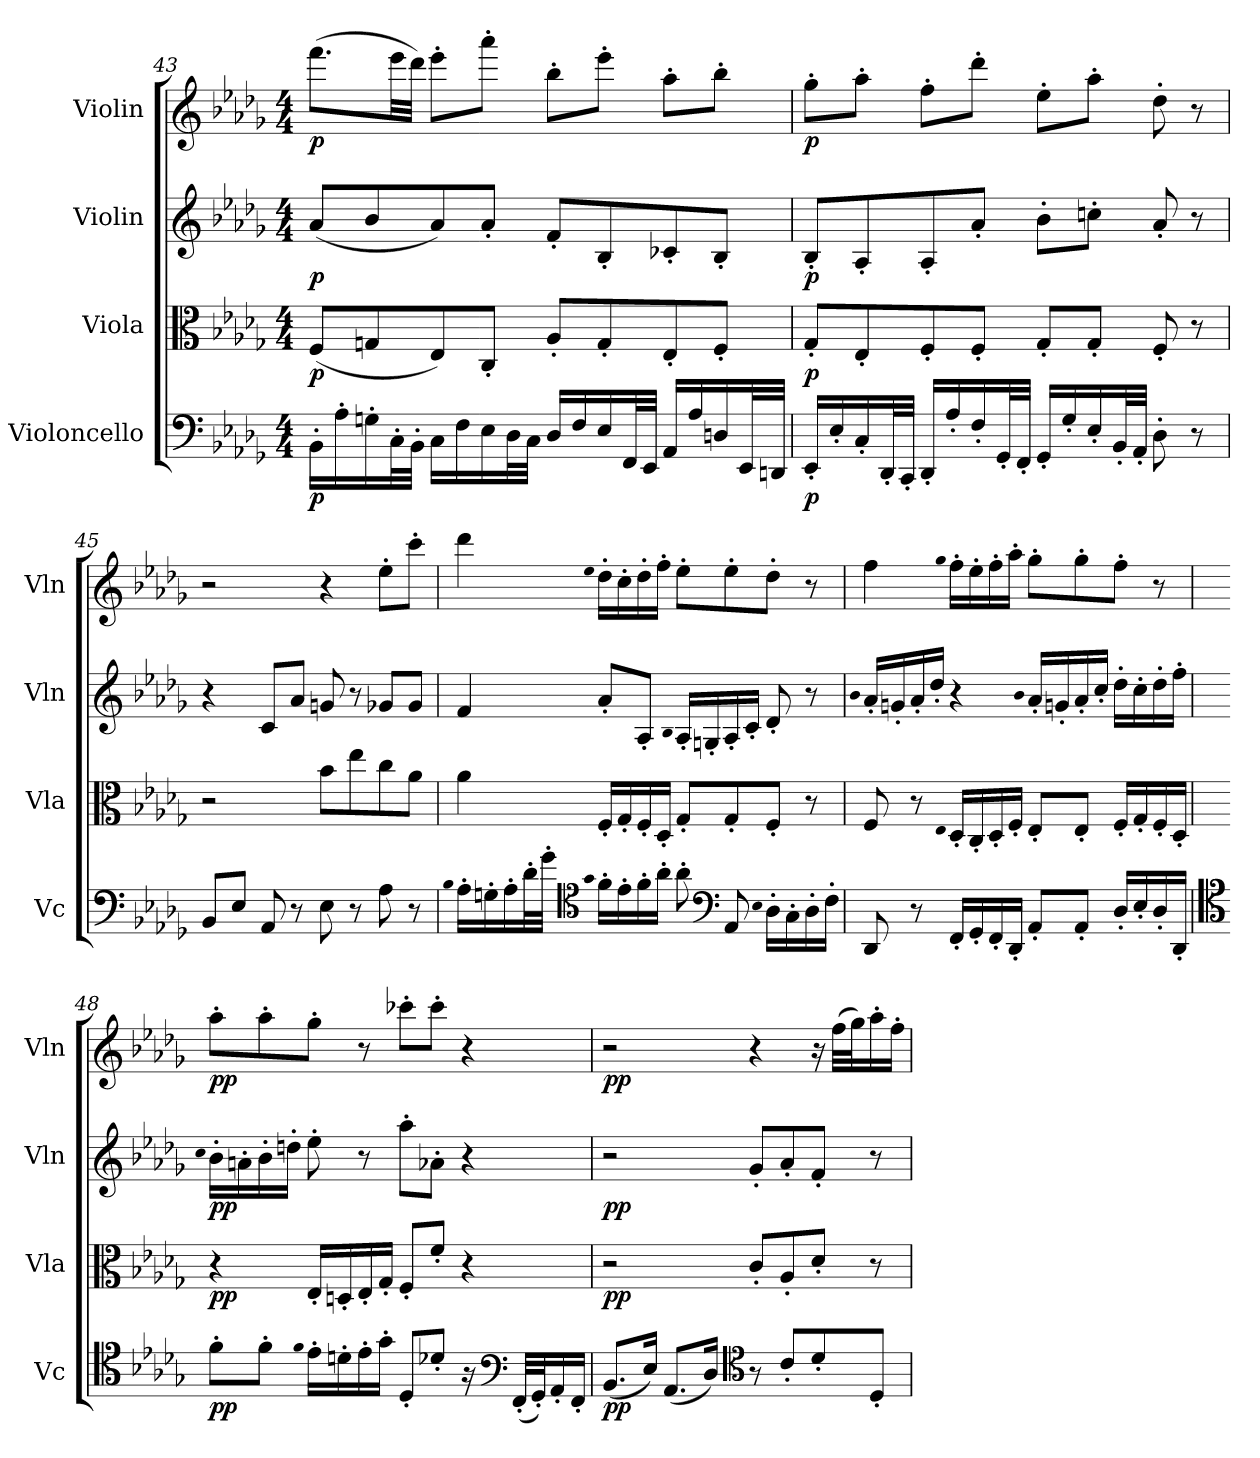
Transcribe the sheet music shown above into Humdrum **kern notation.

**kern	**dynam	**kern	**dynam	**kern	**dynam	**kern	**dynam
*part4	*part4	*part3	*part3	*part2	*part2	*part1	*part1
*staff4	*staff4	*staff3	*staff3	*staff2	*staff2	*staff1	*staff1
*I"Violoncello	*	*I"Viola	*	*I"Violin	*	*I"Violin	*
*I'Vc	*	*I'Vla	*	*I'Vln	*	*I'Vln	*
*clefF4	*	*clefC3	*	*clefG2	*	*clefG2	*
*k[b-e-a-d-g-]	*	*k[b-e-a-d-g-]	*	*k[b-e-a-d-g-]	*	*k[b-e-a-d-g-]	*
*M4/4	*	*M4/4	*	*M4/4	*	*M4/4	*
=43	=43	=43	=43	=43	=43	=43	=43
16BB-'\LL	p	(8F/L	p	(8a-/L	p	(8.fff\L	p
16A-'\	.	.	.	.	.	.	.
16Gn'\	.	8Gn/	.	8b-/	.	.	.
32C'\L	.	.	.	.	.	32eee-\LL	.
32BB-'\JJJ	.	.	.	.	.	32ddd-\JJJ)	.
16C\LL	.	8E-/)	.	8a-/)	.	8eee-'\L	.
16F\	.	.	.	.	.	.	.
16E-\	.	8C'/J	.	8a-'/J	.	8aaa-'\J	.
32D-\L	.	.	.	.	.	.	.
32C\JJJ	.	.	.	.	.	.	.
16D-/LL	.	8A-'/L	.	8f'/L	.	8bb-'\L	.
16F/	.	.	.	.	.	.	.
16E-/	.	8G'/	.	8B-'/	.	8eee-'\J	.
32FF/L	.	.	.	.	.	.	.
32EE-/JJJ	.	.	.	.	.	.	.
16AA-/LL	.	8E-'/	.	8c-X'/	.	8aa-'\L	.
16A-/	.	.	.	.	.	.	.
16Dn/	.	8F'/J	.	8B-'/J	.	8bb-'\J	.
32EE-/L	.	.	.	.	.	.	.
32DDn/JJJ	.	.	.	.	.	.	.
=44	=44	=44	=44	=44	=44	=44	=44
16EE-'/LL	p	8G-'/L	p	8B-'/L	p	8gg-'\L	p
16E-'/	.	.	.	.	.	.	.
16C'/	.	8E-'/	.	8A-'/	.	8aa-'\J	.
32DD-'/L	.	.	.	.	.	.	.
32CC'/JJJ	.	.	.	.	.	.	.
16DD-'/LL	.	8F'/	.	8A-'/	.	8ff'\L	.
16A-'/	.	.	.	.	.	.	.
16F'/	.	8F'/J	.	8a-'/J	.	8ddd-'\J	.
32GG-'/L	.	.	.	.	.	.	.
32FF'/JJJ	.	.	.	.	.	.	.
16GG-'/LL	.	8G-'/L	.	8b-'\L	.	8ee-'\L	.
16G-'/	.	.	.	.	.	.	.
16E-'/	.	8G-'/J	.	8ccn'\J	.	8aa-'\J	.
32BB-'/L	.	.	.	.	.	.	.
32AA-'/JJJ	.	.	.	.	.	.	.
8D-'\	.	8F'/	.	8a-'/	.	8dd-'\	.
8r	.	8r	.	8r	.	8r	.
=45	=45	=45	=45	=45	=45	=45	=45
8BB-/L	.	2r	.	4r	.	2r	.
8E-/J	.	.	.	.	.	.	.
8AA-/	.	.	.	8c/L	.	.	.
8r	.	.	.	8a-/J	.	.	.
8E-\	.	8b-\L	.	8gn/	.	4r	.
8r	.	8ee-\	.	8r	.	.	.
8A-\	.	8cc\	.	8g-X/L	.	8ee-'\L	.
8r	.	8a-\J	.	8g-/J	.	8ccc'\J	.
=46	=46	=46	=46	=46	=46	=46	=46
qB-	.	.	.	.	.	.	.
16A-'\LL	.	4a-\	.	4f/	.	4ddd-\	.
16Gn'\	.	.	.	.	.	.	.
16A-'\	.	.	.	.	.	.	.
32d-'\L	.	.	.	.	.	.	.
32g-'\JJJ	.	.	.	.	.	.	.
*clefC4	*	*	*	*	*	*	*
qg-	.	.	.	.	.	qee-	.
16f'\LL	.	16F'/LL	.	8a-'/L	.	16dd-'\LL	.
16e-'\	.	16G-'/	.	.	.	16cc'\	.
16f'\	.	16F'/	.	8A-'/J	.	16dd-'\	.
16a-'\JJ	.	16D-'/JJ	.	.	.	16ff'\JJ	.
.	.	.	.	qB-	.	.	.
8a-'\	.	8G-'/L	.	16A-'/LL	.	8ee-'\L	.
.	.	.	.	16Gn'/	.	.	.
*clefF4	*	*	*	*	*	*	*
8AA-/	.	8G-'/	.	16A-'/	.	8ee-'\	.
.	.	.	.	16c'/JJ	.	.	.
qE-	.	.	.	.	.	.	.
16D-'\LL	.	8F'/J	.	8d-'/	.	8dd-'\J	.
16C'\	.	.	.	.	.	.	.
16D-'\	.	8r	.	8r	.	8r	.
16F'\JJ	.	.	.	.	.	.	.
=47	=47	=47	=47	=47	=47	=47	=47
.	.	.	.	qb-	.	.	.
8DD-/	.	8F/	.	16a-'/LL	.	4ff\	.
.	.	.	.	16gn'/	.	.	.
8r	.	8r	.	16a-'/	.	.	.
.	.	.	.	16dd-'/JJ	.	.	.
.	.	qE-	.	.	.	qgg-	.
16FF'/LL	.	16D-'/LL	.	4r	.	16ff'\LL	.
16GG-'/	.	16C'/	.	.	.	16ee-'\	.
16FF'/	.	16D-'/	.	.	.	16ff'\	.
16DD-'/JJ	.	16F'/JJ	.	.	.	16aa-'\JJ	.
.	.	.	.	qb-	.	.	.
8AA-'/L	.	8E-'/L	.	16a-'/LL	.	8gg-'\L	.
.	.	.	.	16gn'/	.	.	.
8AA-'/J	.	8E-'/J	.	16a-'/	.	8gg-'\	.
.	.	.	.	16cc'/JJ	.	.	.
16D-'/LL	.	16F'/LL	.	16dd-'\LL	.	8ff'\J	.
16E-'/	.	16G-'/	.	16cc'\	.	.	.
16D-'/	.	16F'/	.	16dd-'\	.	8r	.
16DD-'/JJ	.	16D-'/JJ	.	16ff'\JJ	.	.	.
=48	=48	=48	=48	=48	=48	=48	=48
*clefC4	*	*	*	*	*	*	*
.	.	.	.	qcc	.	.	.
8f'\L	pp	4r	pp	16b-'\LL	pp	8aa-'\L	pp
.	.	.	.	16an'\	.	.	.
8f'\J	.	.	.	16b-'\	.	8aa-'\	.
.	.	.	.	16ddn'\JJ	.	.	.
qf	.	.	.	.	.	.	.
16e-'\LL	.	16E-'/LL	.	8ee-'\	.	8gg-'\J	.
16dn'\	.	16Dn'/	.	.	.	.	.
16e-'\	.	16E-'/	.	8r	.	8r	.
16g-'\JJ	.	16G-'/JJ	.	.	.	.	.
8D-'/L	.	8F'/L	.	8aa-'\L	.	8ccc-X'\L	.
8d-X'\J	.	8f'\J	.	8a-X'\J	.	8ccc-'\J	.
16r	.	4r	.	4r	.	4r	.
*clefF4	*	*	*	*	*	*	*
(32FF'/LLL	.	.	.	.	.	.	.
32GG-'/J)	.	.	.	.	.	.	.
16AA-'/	.	.	.	.	.	.	.
16FF'/JJ	.	.	.	.	.	.	.
=49	=49	=49	=49	=49	=49	=49	=49
(8.BB-/L	pp	2r	pp	2r	pp	2r	pp
16E-/Jk)	.	.	.	.	.	.	.
(8.AA-/L	.	.	.	.	.	.	.
16D-/Jk)	.	.	.	.	.	.	.
*clefC4	*	*	*	*	*	*	*
8r	.	8c'/L	.	8g-'/L	.	4r	.
8c'/L	.	8A-'/	.	8a-'/	.	.	.
8d-'/	.	8d-'/J	.	8f'/J	.	16r	.
.	.	.	.	.	.	(32ff\LLL	.
.	.	.	.	.	.	32gg-\J)	.
8D-'/J	.	8r	.	8r	.	16aa-'\	.
.	.	.	.	.	.	16ff'\JJ	.
=	=	=	=	=	=	=	=
*-	*-	*-	*-	*-	*-	*-	*-
